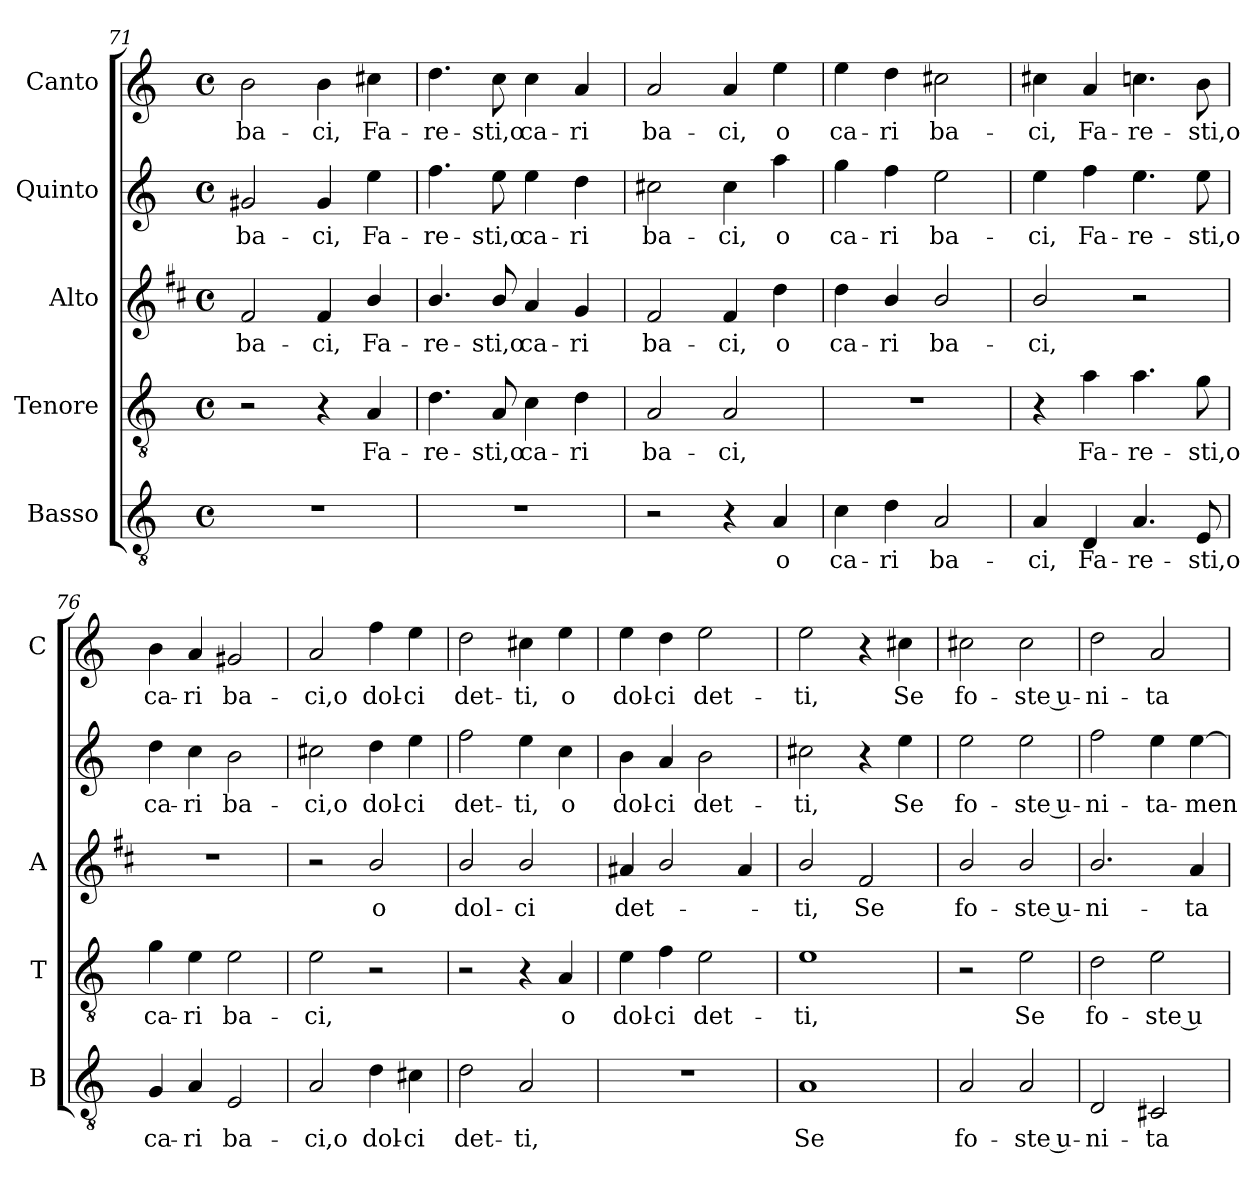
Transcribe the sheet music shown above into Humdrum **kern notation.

**kern	**text	**kern	**text	**kern	**text	**kern	**text	**kern	**text
*part5	*part5	*part4	*part4	*part3	*part3	*part2	*part2	*part1	*part1
*staff5	*staff5	*staff4	*staff4	*staff3	*staff3	*staff2	*staff2	*staff1	*staff1
*I"Basso	*	*I"Tenore	*	*I"Alto	*	*I"Quinto	*	*I"Canto	*
*I'B	*	*I'T	*	*I'A	*	*	*	*I'C	*
*clefGv2	*	*clefGv2	*	*clefG2	*	*clefG2	*	*clefG2	*
*	*	*	*	*ITrd1c2	*	*	*	*	*
*k[]	*	*k[]	*	*k[]	*	*k[]	*	*k[]	*
*C:	*	*C:	*	*C:	*	*C:	*	*C:	*
*M4/4	*	*M4/4	*	*M4/4	*	*M4/4	*	*M4/4	*
*met(c)	*	*met(c)	*	*met(c)	*	*met(c)	*	*met(c)	*
=71	=71	=71	=71	=71	=71	=71	=71	=71	=71
!	!	!	!	!	!LO:LY:b	!	!LO:LY:b	!	!LO:LY:b
1r	.	2r	.	2e/	ba-	2g#X/	ba-	2b\	ba-
!	!	!	!	!	!LO:LY:b	!	!LO:LY:b	!	!LO:LY:b
.	.	4r	.	4e/	-ci,	4g#/	-ci,	4b\	-ci,
!	!	!	!LO:LY:b	!	!LO:LY:b	!	!LO:LY:b	!	!LO:LY:b
.	.	4A/	Fa-	4a/	Fa-	4ee\	Fa-	4cc#X\	Fa-
=72	=72	=72	=72	=72	=72	=72	=72	=72	=72
!	!	!	!LO:LY:b	!	!LO:LY:b	!	!LO:LY:b	!	!LO:LY:b
1r	.	4.d\	-re-	4.a/	-re-	4.ff\	-re-	4.dd\	-re-
!	!	!	!LO:LY:b	!	!LO:LY:b	!	!LO:LY:b	!	!LO:LY:b
.	.	8A/	-sti,o	8a/	-sti,o	8ee\	-sti,o	8cc\	-sti,o
!	!	!	!LO:LY:b	!	!LO:LY:b	!	!LO:LY:b	!	!LO:LY:b
.	.	4c\	ca-	4g/	ca-	4ee\	ca-	4cc\	ca-
!	!	!	!LO:LY:b	!	!LO:LY:b	!	!LO:LY:b	!	!LO:LY:b
.	.	4d\	-ri	4f/	-ri	4dd\	-ri	4a/	-ri
=73	=73	=73	=73	=73	=73	=73	=73	=73	=73
!	!	!	!LO:LY:b	!	!LO:LY:b	!	!LO:LY:b	!	!LO:LY:b
2r	.	2A/	ba-	2e/	ba-	2cc#X\	ba-	2a/	ba-
!	!	!	!LO:LY:b	!	!LO:LY:b	!	!LO:LY:b	!	!LO:LY:b
4r	.	2A/	-ci,	4e/	-ci,	4cc#\	-ci,	4a/	-ci,
!	!LO:LY:b	!	!	!	!LO:LY:b	!	!LO:LY:b	!	!LO:LY:b
4A/	o	.	.	4cc\	o	4aa\	o	4ee\	o
=74	=74	=74	=74	=74	=74	=74	=74	=74	=74
!	!LO:LY:b	!	!	!	!LO:LY:b	!	!LO:LY:b	!	!LO:LY:b
4c\	ca-	1r	.	4cc\	ca-	4gg\	ca-	4ee\	ca-
!	!LO:LY:b	!	!	!	!LO:LY:b	!	!LO:LY:b	!	!LO:LY:b
4d\	-ri	.	.	4a/	-ri	4ff\	-ri	4dd\	-ri
!	!LO:LY:b	!	!	!	!LO:LY:b	!	!LO:LY:b	!	!LO:LY:b
2A/	ba-	.	.	2a/	ba-	2ee\	ba-	2cc#X\	ba-
=75	=75	=75	=75	=75	=75	=75	=75	=75	=75
!	!LO:LY:b	!	!	!	!LO:LY:b	!	!LO:LY:b	!	!LO:LY:b
4A/	-ci,	4r	.	2a/	-ci,	4ee\	-ci,	4cc#X\	-ci,
!	!LO:LY:b	!	!LO:LY:b	!	!	!	!LO:LY:b	!	!LO:LY:b
4D/	Fa-	4a\	Fa-	.	.	4ff\	Fa-	4a/	Fa-
!	!LO:LY:b	!	!LO:LY:b	!	!	!	!LO:LY:b	!	!LO:LY:b
4.A/	-re-	4.a\	-re-	2r	.	4.ee\	-re-	4.ccn\	-re-
!	!LO:LY:b	!	!LO:LY:b	!	!	!	!LO:LY:b	!	!LO:LY:b
8E/	-sti,o	8g\	-sti,o	.	.	8ee\	-sti,o	8b\	-sti,o
!!LO:LB:g=z
=76	=76	=76	=76	=76	=76	=76	=76	=76	=76
!	!LO:LY:b	!	!LO:LY:b	!	!	!	!LO:LY:b	!	!LO:LY:b
4G/	ca-	4g\	ca-	1r	.	4dd\	ca-	4b\	ca-
!	!LO:LY:b	!	!LO:LY:b	!	!	!	!LO:LY:b	!	!LO:LY:b
4A/	-ri	4e\	-ri	.	.	4cc\	-ri	4a/	-ri
!	!LO:LY:b	!	!LO:LY:b	!	!	!	!LO:LY:b	!	!LO:LY:b
2E/	ba-	2e\	ba-	.	.	2b\	ba-	2g#X/	ba-
=77	=77	=77	=77	=77	=77	=77	=77	=77	=77
!	!LO:LY:b	!	!LO:LY:b	!	!	!	!LO:LY:b	!	!LO:LY:b
2A/	-ci,o	2e\	-ci,	2r	.	2cc#X\	-ci,o	2a/	-ci,o
!	!LO:LY:b	!	!	!	!LO:LY:b	!	!LO:LY:b	!	!LO:LY:b
4d\	dol-	2r	.	2a/	o	4dd\	dol-	4ff\	dol-
!	!LO:LY:b	!	!	!	!	!	!LO:LY:b	!	!LO:LY:b
4c#X\	-ci	.	.	.	.	4ee\	-ci	4ee\	-ci
=78	=78	=78	=78	=78	=78	=78	=78	=78	=78
!	!LO:LY:b	!	!	!	!LO:LY:b	!	!LO:LY:b	!	!LO:LY:b
2d\	det-	2r	.	2a/	dol-	2ff\	det-	2dd\	det-
!	!LO:LY:b	!	!	!	!LO:LY:b	!	!LO:LY:b	!	!LO:LY:b
2A/	-ti,	4r	.	2a/	-ci	4ee\	-ti,	4cc#X\	-ti,
!	!	!	!LO:LY:b	!	!	!	!LO:LY:b	!	!LO:LY:b
.	.	4A/	o	.	.	4cc\	o	4ee\	o
=79	=79	=79	=79	=79	=79	=79	=79	=79	=79
!	!	!	!LO:LY:b	!	!LO:LY:b	!	!LO:LY:b	!	!LO:LY:b
1r	.	4e\	dol-	4g#X/	det-	4b\	dol-	4ee\	dol-
!	!	!	!LO:LY:b	!	!	!	!LO:LY:b	!	!LO:LY:b
.	.	4f\	-ci	2a/	.	4a/	-ci	4dd\	-ci
!	!	!	!LO:LY:b	!	!	!	!LO:LY:b	!	!LO:LY:b
.	.	2e\	det-	.	.	2b\	det-	2ee\	det-
.	.	.	.	4g#/	.	.	.	.	.
=80	=80	=80	=80	=80	=80	=80	=80	=80	=80
!	!LO:LY:b	!	!LO:LY:b	!	!LO:LY:b	!	!LO:LY:b	!	!LO:LY:b
1A	Se	1e	-ti,	2a/	-ti,	2cc#X\	-ti,	2ee\	-ti,
!	!	!	!	!	!LO:LY:b	!	!	!	!
.	.	.	.	2e/	Se	4r	.	4r	.
!	!	!	!	!	!	!	!LO:LY:b	!	!LO:LY:b
.	.	.	.	.	.	4ee\	Se	4cc#X\	Se
=81	=81	=81	=81	=81	=81	=81	=81	=81	=81
!	!LO:LY:b	!	!	!	!LO:LY:b	!	!LO:LY:b	!	!LO:LY:b
2A/	fo-	2r	.	2a/	fo-	2ee\	fo-	2cc#X\	fo-
!	!LO:LY:b	!	!LO:LY:b	!	!LO:LY:b	!	!LO:LY:b	!	!LO:LY:b
2A/	-ste u-	2e\	Se	2a/	-ste u-	2ee\	-ste u-	2cc#\	-ste u-
=82	=82	=82	=82	=82	=82	=82	=82	=82	=82
!	!LO:LY:b	!	!LO:LY:b	!	!LO:LY:b	!	!LO:LY:b	!	!LO:LY:b
2D/	-ni-	2d\	fo-	2.a/	-ni-	2ff\	-ni-	2dd\	-ni-
!	!LO:LY:b	!	!LO:LY:b	!	!	!	!LO:LY:b	!	!LO:LY:b
2C#X/	-ta-	2e\	-ste u-	.	.	4ee\	-ta-	2a/	-ta-
!	!	!	!	!	!LO:LY:b	!	!LO:LY:b	!	!
.	.	.	.	4g/	-ta-	[4ee\	-men-	.	.
=	=	=	=	=	=	=	=	=	=
*-	*-	*-	*-	*-	*-	*-	*-	*-	*-
